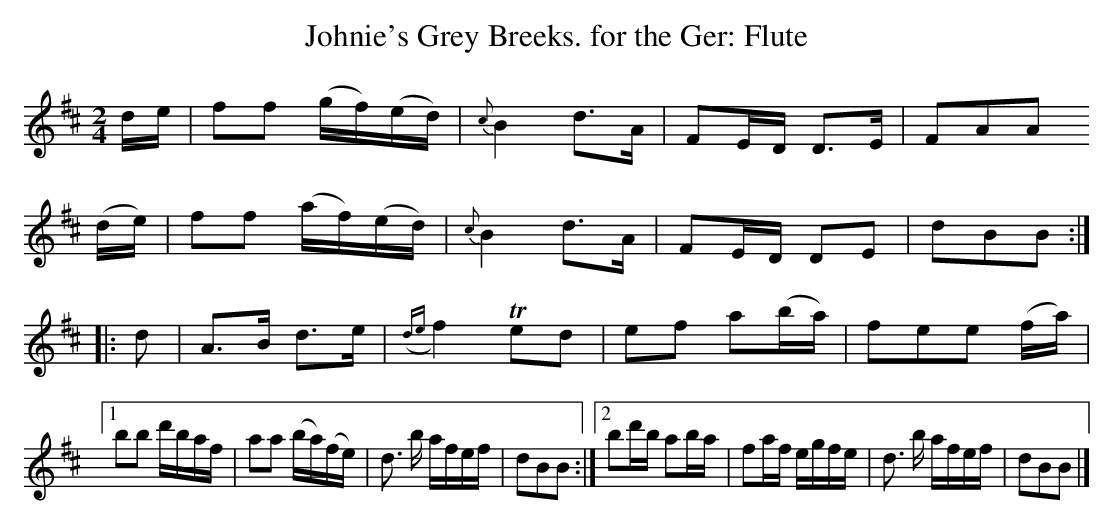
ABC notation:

X:1
T:Johnie's Grey Breeks. for the Ger: Flute
M:2/4
L:1/16
K:BMin
de |f2f2 (gf)(ed)| {c}B4   d3A    |F2ED D3E   |F2A2A2
(de)|f2f2 (af)(ed)| {c}B4   d3A    |F2ED D2E2  |d2B2B2    :|
|: d2 |A3B   d3e    |({de}f4) Te2d2   |e2f2 a2(ba)|f2e2e2 (fa)|
[1 b2b2  d'baf  | a2a2    (ba)(fe)|d3 b afef  |d2B2B2    :|\
[2 b2d'b a2ba   | f2af     egfe   |d3 b afef  |d2B2B2    |]
